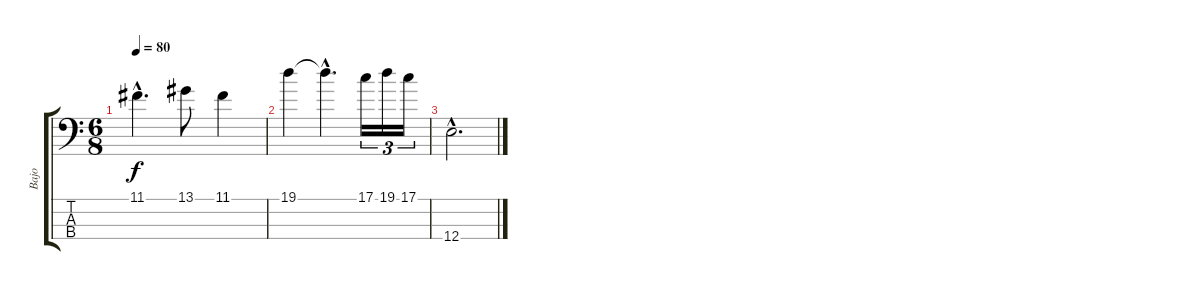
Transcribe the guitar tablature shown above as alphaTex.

\track ("Bajo" "Bajo") {instrument electricbasspick}
\staff {score tabs}
\tuning (G2 D2 A1 E1) {hide}
\ts (6 8)
\tempo 80
\clef f4
\ks c
11.1{hac}.4{d dy f} 13.1.8 11.1.4 |
19.1.4 19.1{hac t}.4{d} 17.1.16{tu (3 2)} 19.1.16{tu (3 2)} 17.1.16{tu (3 2)} |
12.4{hac}.2{d}
